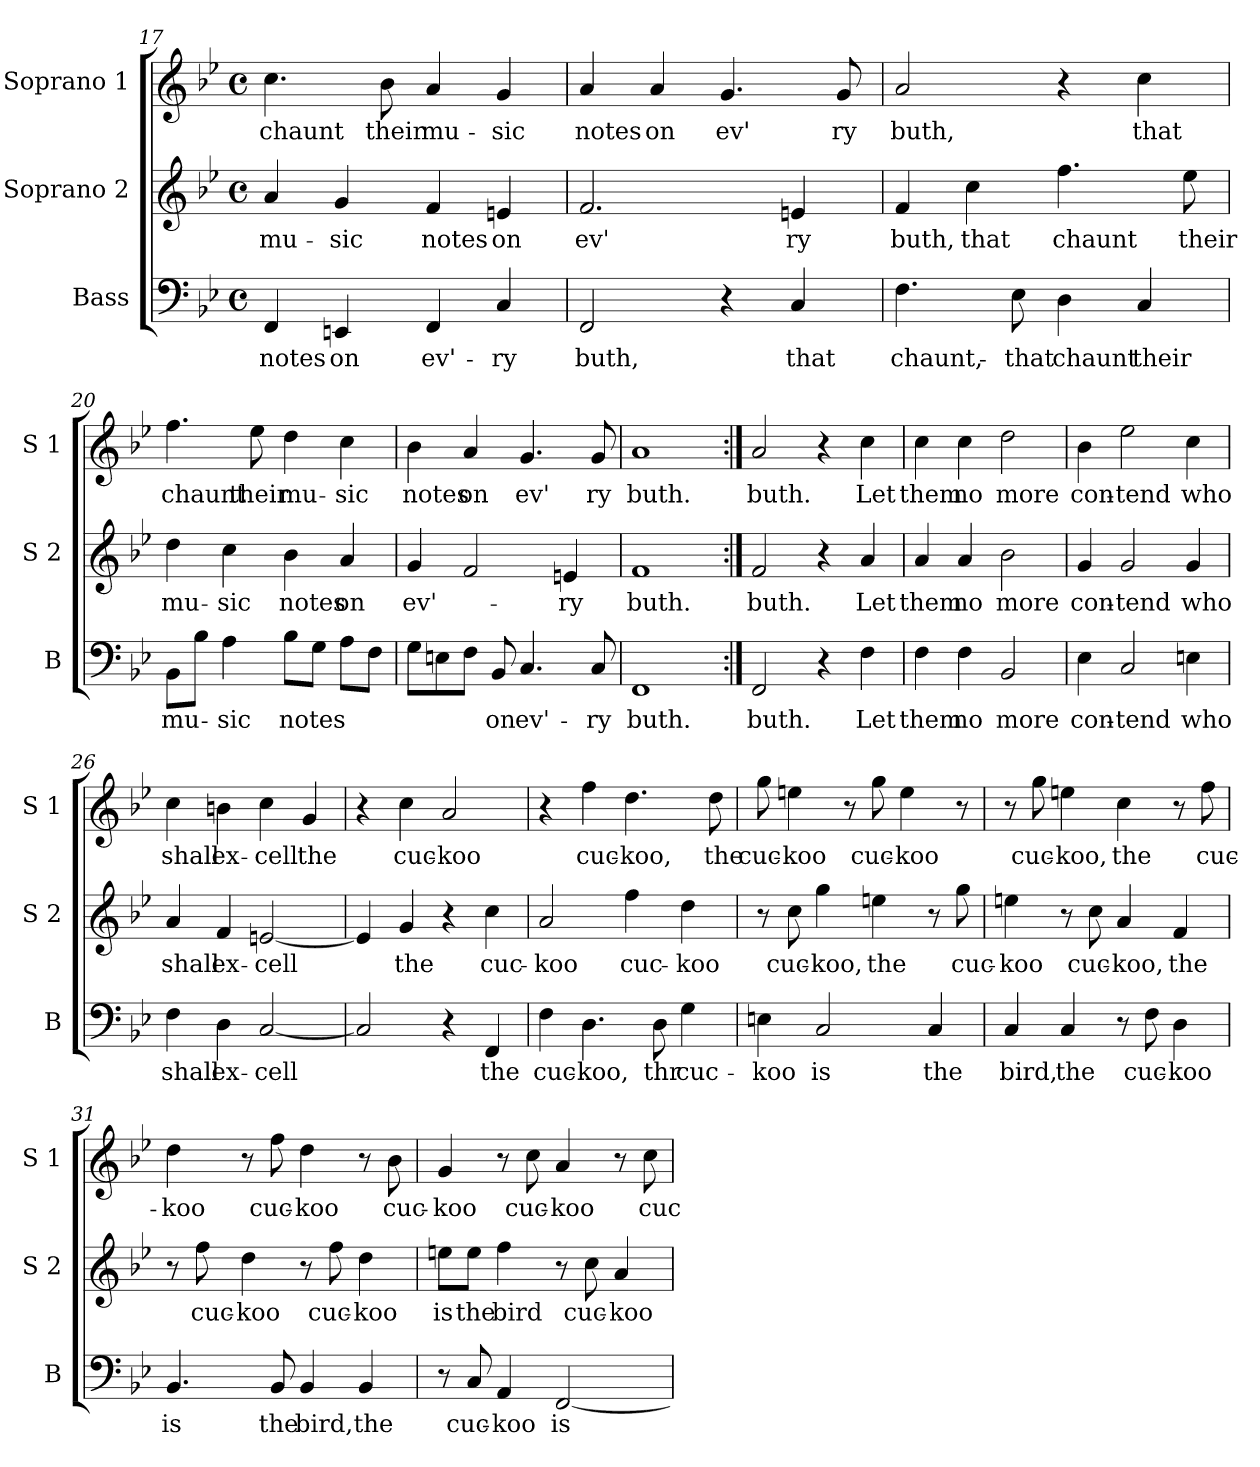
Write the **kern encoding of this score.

**kern	**text	**kern	**text	**kern	**text
*part3	*part3	*part2	*part2	*part1	*part1
*staff3	*staff3	*staff2	*staff2	*staff1	*staff1
*I"Bass	*	*I"Soprano 2	*	*I"Soprano 1	*
*I'B	*	*I'S 2	*	*I'S 1	*
!!LO:PB:g=z
*clefF4	*	*clefG2	*	*clefG2	*
*k[b-e-]	*	*k[b-e-]	*	*k[b-e-]	*
*B-:	*	*B-:	*	*B-:	*
*M4/4	*	*M4/4	*	*M4/4	*
*met(c)	*	*met(c)	*	*met(c)	*
=17	=17	=17	=17	=17	=17
!	!LO:LY:b	!	!LO:LY:b	!	!LO:LY:b
4FF/	notes	4a/	mu-	4.cc\	chaunt
!	!LO:LY:b	!	!LO:LY:b	!	!
4EEn/	on	4g/	-sic	.	.
!	!	!	!	!	!LO:LY:b
.	.	.	.	8b-\	their
!	!LO:LY:b	!	!LO:LY:b	!	!LO:LY:b
4FF/	ev'-	4f/	notes	4a/	mu-
!	!LO:LY:b	!	!LO:LY:b	!	!LO:LY:b
4C/	-ry	4en/	on	4g/	-sic
=18	=18	=18	=18	=18	=18
!	!LO:LY:b	!	!LO:LY:b	!	!LO:LY:b
2FF/	buth,	2.f/	ev'	4a/	notes
!	!	!	!	!	!LO:LY:b
.	.	.	.	4a/	on
!	!	!	!	!	!LO:LY:b
4r	.	.	.	4.g/	ev'
!	!LO:LY:b	!	!LO:LY:b	!	!
4C/	that	4en/	ry	.	.
!	!	!	!	!	!LO:LY:b
.	.	.	.	8g/	ry
=19	=19	=19	=19	=19	=19
!	!LO:LY:b	!	!LO:LY:b	!	!LO:LY:b
4.F\	chaunt,-	4f/	buth,	2a/	buth,
!	!	!	!LO:LY:b	!	!
.	.	4cc\	that	.	.
!	!LO:LY:b	!	!	!	!
8E-\	-that	.	.	.	.
!	!LO:LY:b	!	!LO:LY:b	!	!
4D\	chaunt	4.ff\	chaunt	4r	.
!	!LO:LY:b	!	!	!	!LO:LY:b
4C/	their	.	.	4cc\	that
!	!	!	!LO:LY:b	!	!
.	.	8ee-\	their	.	.
=20	=20	=20	=20	=20	=20
!	!LO:LY:b	!	!LO:LY:b	!	!LO:LY:b
8BB-\L	mu-	4dd\	mu-	4.ff\	chaunt
8B-\J	.	.	.	.	.
!	!LO:LY:b	!	!LO:LY:b	!	!
4A\	-sic	4cc\	-sic	.	.
!	!	!	!	!	!LO:LY:b
.	.	.	.	8ee-\	their
!	!LO:LY:b	!	!LO:LY:b	!	!LO:LY:b
8B-\L	notes	4b-\	notes	4dd\	mu-
8G\J	.	.	.	.	.
!	!	!	!LO:LY:b	!	!LO:LY:b
8A\L	.	4a/	on	4cc\	-sic
8F\J	.	.	.	.	.
!!LO:LB:g=z
=21	=21	=21	=21	=21	=21
!	!	!	!LO:LY:b	!	!LO:LY:b
8G\L	.	4g/	ev'-	4b-\	notes
8En\	.	.	.	.	.
!	!	!	!	!	!LO:LY:b
8F\J	.	2f/	.	4a/	on
!	!LO:LY:b	!	!	!	!
8BB-/	on	.	.	.	.
!	!LO:LY:b	!	!	!	!LO:LY:b
4.C/	ev'-	.	.	4.g/	ev'
!	!	!	!LO:LY:b	!	!
.	.	4en/	-ry	.	.
!	!LO:LY:b	!	!	!	!LO:LY:b
8C/	-ry	.	.	8g/	ry
=22	=22	=22	=22	=22	=22
!	!LO:LY:b	!	!LO:LY:b	!	!LO:LY:b
1FF	buth.	1f	buth.	1a	buth.
=23:|!	=23:|!	=23:|!	=23:|!	=23:|!	=23:|!
!	!LO:LY:b	!	!LO:LY:b	!	!LO:LY:b
2FF/	buth.	2f/	buth.	2a/	buth.
4r	.	4r	.	4r	.
!	!LO:LY:b	!	!LO:LY:b	!	!LO:LY:b
4F\	Let	4a/	Let	4cc\	Let
=24	=24	=24	=24	=24	=24
!	!LO:LY:b	!	!LO:LY:b	!	!LO:LY:b
4F\	them	4a/	them	4cc\	them
!	!LO:LY:b	!	!LO:LY:b	!	!LO:LY:b
4F\	no	4a/	no	4cc\	no
!	!LO:LY:b	!	!LO:LY:b	!	!LO:LY:b
2BB-/	more	2b-\	more	2dd\	more
!!LO:LB:g=z
=25	=25	=25	=25	=25	=25
!	!LO:LY:b	!	!LO:LY:b	!	!LO:LY:b
4E-\	con-	4g/	con-	4b-\	con-
!	!LO:LY:b	!	!LO:LY:b	!	!LO:LY:b
2C/	-tend	2g/	-tend	2ee-\	-tend
!	!LO:LY:b	!	!LO:LY:b	!	!LO:LY:b
4En\	who	4g/	who	4cc\	who
=26	=26	=26	=26	=26	=26
!	!LO:LY:b	!	!LO:LY:b	!	!LO:LY:b
4F\	shall	4a/	shall	4cc\	shall
!	!LO:LY:b	!	!LO:LY:b	!	!LO:LY:b
4D\	ex-	4f/	ex-	4bn\	ex-
!	!LO:LY:b	!	!LO:LY:b	!	!LO:LY:b
[2C/	-cell	[2en/	-cell	4cc\	-cell
!	!	!	!	!	!LO:LY:b
.	.	.	.	4g/	the
=27	=27	=27	=27	=27	=27
2C/]	.	4e/]	.	4r	.
!	!	!	!LO:LY:b	!	!LO:LY:b
.	.	4g/	the	4cc\	cuc-
!	!	!	!	!	!LO:LY:b
4r	.	4r	.	2a/	-koo
!	!LO:LY:b	!	!LO:LY:b	!	!
4FF/	the	4cc\	cuc-	.	.
=28	=28	=28	=28	=28	=28
!	!LO:LY:b	!	!LO:LY:b	!	!
4F\	cuc-	2a/	-koo	4r	.
!	!LO:LY:b	!	!	!	!LO:LY:b
4.D\	-koo,	.	.	4ff\	cuc-
!	!	!	!LO:LY:b	!	!LO:LY:b
.	.	4ff\	cuc-	4.dd\	-koo,
!	!LO:LY:b	!	!	!	!
8D\	thr	.	.	.	.
!	!LO:LY:b	!	!LO:LY:b	!	!
4G\	cuc-	4dd\	-koo	.	.
!	!	!	!	!	!LO:LY:b
.	.	.	.	8dd\	the
!!LO:LB:g=z
=29	=29	=29	=29	=29	=29
!	!LO:LY:b	!	!	!	!LO:LY:b
4En\	-koo	8r	.	8gg\	cuc-
!	!	!	!LO:LY:b	!	!LO:LY:b
.	.	8cc\	cuc-	4een\	-koo
!	!LO:LY:b	!	!LO:LY:b	!	!
2C/	is	4gg\	-koo,	.	.
.	.	.	.	8r	.
!	!	!	!LO:LY:b	!	!LO:LY:b
.	.	4een\	the	8gg\	cuc-
!	!	!	!	!	!LO:LY:b
.	.	.	.	4ee\	-koo
!	!LO:LY:b	!	!	!	!
4C/	the	8r	.	.	.
!	!	!	!LO:LY:b	!	!
.	.	8gg\	cuc-	8r	.
=30	=30	=30	=30	=30	=30
!	!LO:LY:b	!	!LO:LY:b	!	!
4C/	bird,	4een\	-koo	8r	.
!	!	!	!	!	!LO:LY:b
.	.	.	.	8gg\	cuc-
!	!LO:LY:b	!	!	!	!LO:LY:b
4C/	the	8r	.	4een\	-koo,
!	!	!	!LO:LY:b	!	!
.	.	8cc\	cuc-	.	.
!	!	!	!LO:LY:b	!	!LO:LY:b
8r	.	4a/	-koo,	4cc\	the
!	!LO:LY:b	!	!	!	!
8F\	cuc-	.	.	.	.
!	!LO:LY:b	!	!LO:LY:b	!	!
4D\	-koo	4f/	the	8r	.
!	!	!	!	!	!LO:LY:b
.	.	.	.	8ff\	cuc-
=31	=31	=31	=31	=31	=31
!	!LO:LY:b	!	!	!	!LO:LY:b
4.BB-/	is	8r	.	4dd\	-koo
!	!	!	!LO:LY:b	!	!
.	.	8ff\	cuc-	.	.
!	!	!	!LO:LY:b	!	!
.	.	4dd\	-koo	8r	.
!	!LO:LY:b	!	!	!	!LO:LY:b
8BB-/	the	.	.	8ff\	cuc-
!	!LO:LY:b	!	!	!	!LO:LY:b
4BB-/	bird,	8r	.	4dd\	-koo
!	!	!	!LO:LY:b	!	!
.	.	8ff\	cuc-	.	.
!	!LO:LY:b	!	!LO:LY:b	!	!
4BB-/	the	4dd\	-koo	8r	.
!	!	!	!	!	!LO:LY:b
.	.	.	.	8b-\	cuc-
=32	=32	=32	=32	=32	=32
!	!	!	!LO:LY:b	!	!LO:LY:b
8r	.	8een\L	is	4g/	-koo
!	!LO:LY:b	!	!LO:LY:b	!	!
8C/	cuc-	8ee\J	the	.	.
!	!LO:LY:b	!	!LO:LY:b	!	!
4AA/	-koo	4ff\	bird	8r	.
!	!	!	!	!	!LO:LY:b
.	.	.	.	8cc\	cuc-
!	!LO:LY:b	!	!	!	!LO:LY:b
[2FF/	is	8r	.	4a/	-koo
!	!	!	!LO:LY:b	!	!
.	.	8cc\	cuc-	.	.
!	!	!	!LO:LY:b	!	!
.	.	4a/	-koo	8r	.
!	!	!	!	!	!LO:LY:b
.	.	.	.	8cc\	cuc-
=	=	=	=	=	=
*-	*-	*-	*-	*-	*-
